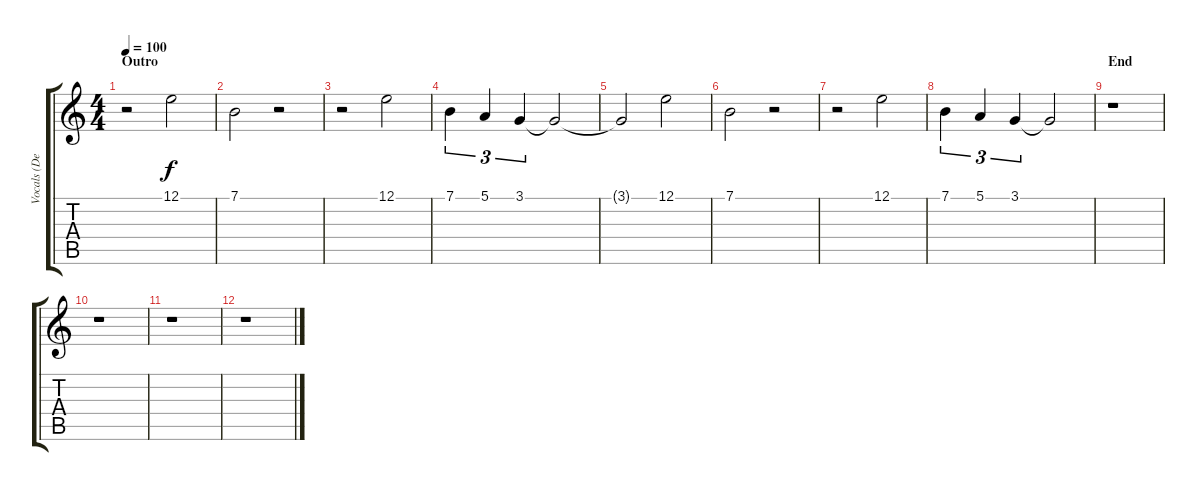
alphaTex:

\track ("Vocals (Delays)" "Vocals (De") {instrument lead8bassandlead}
\staff {score tabs}
\tuning (E4 B3 G3 D3 A2 E2) {hide}
\ts (4 4)
\section ("" "Outro")
\tempo 100
\clef g2
\ks c
r.2{dy f} 12.1.2 |
7.1.2 r.2 |
r.2 12.1.2 |
7.1.4{tu (3 2)} 5.1.4{tu (3 2)} 3.1.4{tu (3 2)} 3.1{t}.2 |
3.1{t}.2 12.1.2 |
7.1.2 r.2 |
r.2 12.1.2 |
7.1.4{tu (3 2)} 5.1.4{tu (3 2)} 3.1.4{tu (3 2)} 3.1{t}.2 |
\section ("" "End")
r.1 |
r.1 |
r.1 |
r.1
